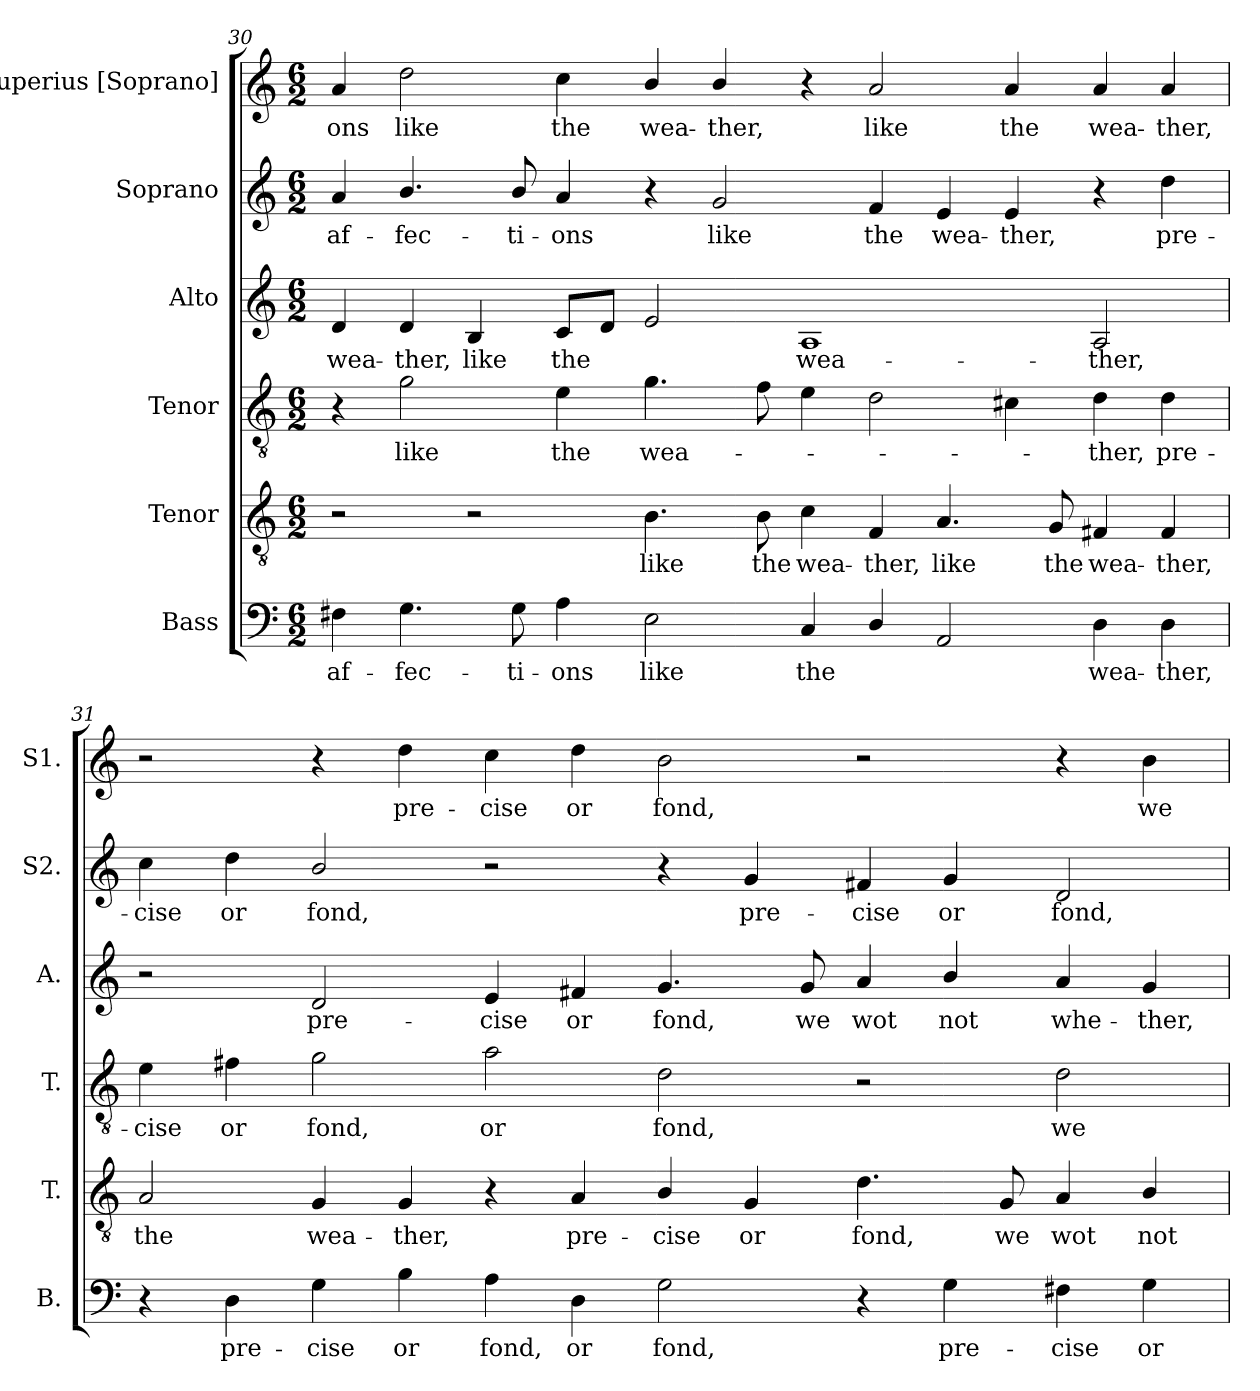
**kern	**text	**kern	**text	**kern	**text	**kern	**text	**kern	**text	**kern	**text
*part6	*part6	*part5	*part5	*part4	*part4	*part3	*part3	*part2	*part2	*part1	*part1
*staff6	*staff6	*staff5	*staff5	*staff4	*staff4	*staff3	*staff3	*staff2	*staff2	*staff1	*staff1
*I"Bass	*	*I"Tenor	*	*I"Tenor	*	*I"Alto	*	*I"Soprano	*	*I"Superius [Soprano]	*
*I'B.	*	*I'T.	*	*I'T.	*	*I'A.	*	*I'S2.	*	*I'S1.	*
!!LO:LB:g=z
*clefF4	*	*clefGv2	*	*clefGv2	*	*clefG2	*	*clefG2	*	*clefG2	*
*	*	*ITrd7c12	*	*ITrd7c12	*	*	*	*	*	*	*
*k[]	*	*k[]	*	*k[]	*	*k[]	*	*k[]	*	*k[]	*
*C:	*	*C:	*	*C:	*	*C:	*	*C:	*	*C:	*
*M6/2	*	*M6/2	*	*M6/2	*	*M6/2	*	*M6/2	*	*M6/2	*
=30	=30	=30	=30	=30	=30	=30	=30	=30	=30	=30	=30
!	!LO:LY:b:color=#000000	!	!	!	!	!	!	!	!	!	!
!	!	!	!	!	!	!	!LO:LY:b:color=#000000	!	!	!	!
!	!	!	!	!	!	!	!	!	!LO:LY:b:color=#000000	!	!
!	!	!	!	!	!	!	!	!	!	!	!LO:LY:b:color=#000000
4F#Xi\	af-	2r	.	4r	.	4di/	wea-	4ai/	af-	4ai/	-ons
!	!LO:LY:b:color=#000000	!	!	!	!	!	!	!	!	!	!
!	!	!	!	!	!LO:LY:b:color=#000000	!	!	!	!	!	!
!	!	!	!	!	!	!	!LO:LY:b:color=#000000	!	!	!	!
!	!	!	!	!	!	!	!	!	!LO:LY:b:color=#000000	!	!
!	!	!	!	!	!	!	!	!	!	!	!LO:LY:b:color=#000000
4.Gi\	-fec-	.	.	2Gi\	like	4di/	-ther,	4.bi/	-fec-	2ddi\	like
!	!	!	!	!	!	!	!LO:LY:b:color=#000000	!	!	!	!
.	.	2r	.	.	.	4Bi/	like	.	.	.	.
!	!LO:LY:b:color=#000000	!	!	!	!	!	!	!	!	!	!
!	!	!	!	!	!	!	!	!	!LO:LY:b:color=#000000	!	!
8Gi\	-ti-	.	.	.	.	.	.	8bi/	-ti-	.	.
!	!LO:LY:b:color=#000000	!	!	!	!	!	!	!	!	!	!
!	!	!	!	!	!LO:LY:b:color=#000000	!	!	!	!	!	!
!	!	!	!	!	!	!	!LO:LY:b:color=#000000	!	!	!	!
!	!	!	!	!	!	!	!	!	!LO:LY:b:color=#000000	!	!
!	!	!	!	!	!	!	!	!	!	!	!LO:LY:b:color=#000000
4Ai\	-ons	.	.	4Ei\	the	8ci/L	the	4ai/	-ons	4cci\	the
.	.	.	.	.	.	8di/J	.	.	.	.	.
!	!LO:LY:b:color=#000000	!	!	!	!	!	!	!	!	!	!
!	!	!	!LO:LY:b:color=#000000	!	!	!	!	!	!	!	!
!	!	!	!	!	!LO:LY:b:color=#000000	!	!	!	!	!	!
!	!	!	!	!	!	!	!	!	!	!	!LO:LY:b:color=#000000
2Ei\	like	4.BBi\	like	4.Gi\	wea-	2ei/	.	4r	.	4bi/	wea-
!	!	!	!	!	!	!	!	!	!LO:LY:b:color=#000000	!	!
!	!	!	!	!	!	!	!	!	!	!	!LO:LY:b:color=#000000
.	.	.	.	.	.	.	.	2gi/	like	4bi/	-ther,
!	!	!	!LO:LY:b:color=#000000	!	!	!	!	!	!	!	!
.	.	8BBi\	the	8Fi\	.	.	.	.	.	.	.
!	!LO:LY:b:color=#000000	!	!	!	!	!	!	!	!	!	!
!	!	!	!LO:LY:b:color=#000000	!	!	!	!	!	!	!	!
!	!	!	!	!	!	!	!LO:LY:b:color=#000000	!	!	!	!
4Ci/	the	4Ci\	wea-	4Ei\	.	1Ai	wea-	.	.	4r	.
!	!	!	!LO:LY:b:color=#000000	!	!	!	!	!	!	!	!
!	!	!	!	!	!	!	!	!	!LO:LY:b:color=#000000	!	!
!	!	!	!	!	!	!	!	!	!	!	!LO:LY:b:color=#000000
4Di/	.	4FFi/	-ther,	2Di\	.	.	.	4fi/	the	2ai/	like
!	!	!	!LO:LY:b:color=#000000	!	!	!	!	!	!	!	!
!	!	!	!	!	!	!	!	!	!LO:LY:b:color=#000000	!	!
2AAi/	.	4.AAi/	like	.	.	.	.	4ei/	wea-	.	.
!	!	!	!	!	!	!	!	!	!LO:LY:b:color=#000000	!	!
!	!	!	!	!	!	!	!	!	!	!	!LO:LY:b:color=#000000
.	.	.	.	4C#Xi\	.	.	.	4ei/	-ther,	4ai/	the
!	!	!	!LO:LY:b:color=#000000	!	!	!	!	!	!	!	!
.	.	8GGi/	the	.	.	.	.	.	.	.	.
!	!LO:LY:b:color=#000000	!	!	!	!	!	!	!	!	!	!
!	!	!	!LO:LY:b:color=#000000	!	!	!	!	!	!	!	!
!	!	!	!	!	!LO:LY:b:color=#000000	!	!	!	!	!	!
!	!	!	!	!	!	!	!LO:LY:b:color=#000000	!	!	!	!
!	!	!	!	!	!	!	!	!	!	!	!LO:LY:b:color=#000000
4Di\	wea-	4FF#Xi/	wea-	4Di\	-ther,	2Ai/	-ther,	4r	.	4ai/	wea-
!	!LO:LY:b:color=#000000	!	!	!	!	!	!	!	!	!	!
!	!	!	!LO:LY:b:color=#000000	!	!	!	!	!	!	!	!
!	!	!	!	!	!LO:LY:b:color=#000000	!	!	!	!	!	!
!	!	!	!	!	!	!	!	!	!LO:LY:b:color=#000000	!	!
!	!	!	!	!	!	!	!	!	!	!	!LO:LY:b:color=#000000
4Di\	-ther,	4FF#i/	-ther,	4Di\	pre-	.	.	4ddi\	pre-	4ai/	-ther,
=31	=31	=31	=31	=31	=31	=31	=31	=31	=31	=31	=31
!	!	!	!LO:LY:b:color=#000000	!	!	!	!	!	!	!	!
!	!	!	!	!	!LO:LY:b:color=#000000	!	!	!	!	!	!
!	!	!	!	!	!	!	!	!	!LO:LY:b:color=#000000	!	!
4r	.	2AAi/	the	4Ei\	-cise	2r	.	4cci\	-cise	2r	.
!	!LO:LY:b:color=#000000	!	!	!	!	!	!	!	!	!	!
!	!	!	!	!	!LO:LY:b:color=#000000	!	!	!	!	!	!
!	!	!	!	!	!	!	!	!	!LO:LY:b:color=#000000	!	!
4Di\	pre-	.	.	4F#Xi\	or	.	.	4ddi\	or	.	.
!	!LO:LY:b:color=#000000	!	!	!	!	!	!	!	!	!	!
!	!	!	!LO:LY:b:color=#000000	!	!	!	!	!	!	!	!
!	!	!	!	!	!LO:LY:b:color=#000000	!	!	!	!	!	!
!	!	!	!	!	!	!	!LO:LY:b:color=#000000	!	!	!	!
!	!	!	!	!	!	!	!	!	!LO:LY:b:color=#000000	!	!
4Gi\	-cise	4GGi/	wea-	2Gi\	fond,	2di/	pre-	2bi/	fond,	4r	.
!	!LO:LY:b:color=#000000	!	!	!	!	!	!	!	!	!	!
!	!	!	!LO:LY:b:color=#000000	!	!	!	!	!	!	!	!
!	!	!	!	!	!	!	!	!	!	!	!LO:LY:b:color=#000000
4Bi\	or	4GGi/	-ther,	.	.	.	.	.	.	4ddi\	pre-
!	!LO:LY:b:color=#000000	!	!	!	!	!	!	!	!	!	!
!	!	!	!	!	!LO:LY:b:color=#000000	!	!	!	!	!	!
!	!	!	!	!	!	!	!LO:LY:b:color=#000000	!	!	!	!
!	!	!	!	!	!	!	!	!	!	!	!LO:LY:b:color=#000000
4Ai\	fond,	4r	.	2Ai\	or	4ei/	-cise	2r	.	4cci\	-cise
!	!LO:LY:b:color=#000000	!	!	!	!	!	!	!	!	!	!
!	!	!	!LO:LY:b:color=#000000	!	!	!	!	!	!	!	!
!	!	!	!	!	!	!	!LO:LY:b:color=#000000	!	!	!	!
!	!	!	!	!	!	!	!	!	!	!	!LO:LY:b:color=#000000
4Di\	or	4AAi/	pre-	.	.	4f#Xi/	or	.	.	4ddi\	or
!	!LO:LY:b:color=#000000	!	!	!	!	!	!	!	!	!	!
!	!	!	!LO:LY:b:color=#000000	!	!	!	!	!	!	!	!
!	!	!	!	!	!LO:LY:b:color=#000000	!	!	!	!	!	!
!	!	!	!	!	!	!	!LO:LY:b:color=#000000	!	!	!	!
!	!	!	!	!	!	!	!	!	!	!	!LO:LY:b:color=#000000
2Gi\	fond,	4BBi/	-cise	2Di\	fond,	4.gi/	fond,	4r	.	2bi\	fond,
!	!	!	!LO:LY:b:color=#000000	!	!	!	!	!	!	!	!
!	!	!	!	!	!	!	!	!	!LO:LY:b:color=#000000	!	!
.	.	4GGi/	or	.	.	.	.	4gi/	pre-	.	.
!	!	!	!	!	!	!	!LO:LY:b:color=#000000	!	!	!	!
.	.	.	.	.	.	8gi/	we	.	.	.	.
!	!	!	!LO:LY:b:color=#000000	!	!	!	!	!	!	!	!
!	!	!	!	!	!	!	!LO:LY:b:color=#000000	!	!	!	!
!	!	!	!	!	!	!	!	!	!LO:LY:b:color=#000000	!	!
4r	.	4.Di\	fond,	2r	.	4ai/	wot	4f#Xi/	-cise	2r	.
!	!LO:LY:b:color=#000000	!	!	!	!	!	!	!	!	!	!
!	!	!	!	!	!	!	!LO:LY:b:color=#000000	!	!	!	!
!	!	!	!	!	!	!	!	!	!LO:LY:b:color=#000000	!	!
4Gi\	pre-	.	.	.	.	4bi/	not	4gi/	or	.	.
!	!	!	!LO:LY:b:color=#000000	!	!	!	!	!	!	!	!
.	.	8GGi/	we	.	.	.	.	.	.	.	.
!	!LO:LY:b:color=#000000	!	!	!	!	!	!	!	!	!	!
!	!	!	!LO:LY:b:color=#000000	!	!	!	!	!	!	!	!
!	!	!	!	!	!LO:LY:b:color=#000000	!	!	!	!	!	!
!	!	!	!	!	!	!	!LO:LY:b:color=#000000	!	!	!	!
!	!	!	!	!	!	!	!	!	!LO:LY:b:color=#000000	!	!
4F#Xi\	-cise	4AAi/	wot	2Di\	we	4ai/	whe-	2di/	fond,	4r	.
!	!LO:LY:b:color=#000000	!	!	!	!	!	!	!	!	!	!
!	!	!	!LO:LY:b:color=#000000	!	!	!	!	!	!	!	!
!	!	!	!	!	!	!	!LO:LY:b:color=#000000	!	!	!	!
!	!	!	!	!	!	!	!	!	!	!	!LO:LY:b:color=#000000
4Gi\	or	4BBi/	not	.	.	4gi/	-ther,	.	.	4bi\	we
=	=	=	=	=	=	=	=	=	=	=	=
*-	*-	*-	*-	*-	*-	*-	*-	*-	*-	*-	*-
